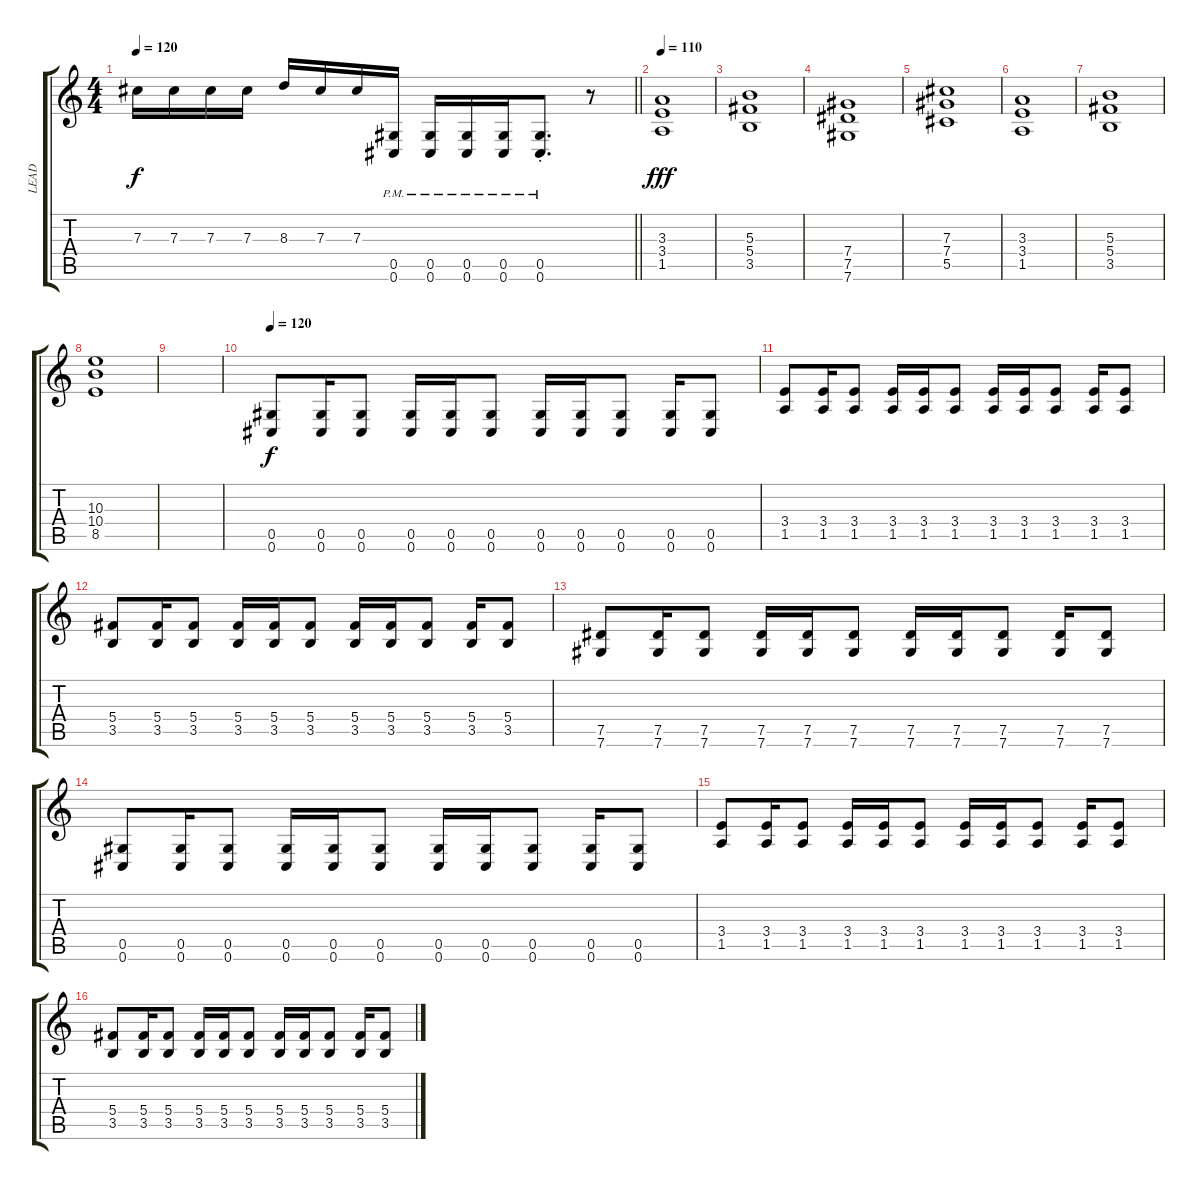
\track ("LEAD" "LEAD") {instrument overdrivenguitar}
\staff {score tabs}
\tuning (Eb4 Bb3 Gb3 Db3 Ab2 Db2) {hide}
\ts (4 4)
\tempo 120
\clef g2
\barLineRight lightlight
\ks c
7.3.16{dy f} 7.3.16 7.3.16 7.3.16 8.3.16 7.3.16 7.3.16 (0.5{pm} 0.6{pm}).16 (0.5{pm} 0.6{pm}).16 (0.5{pm} 0.6{pm}).16 (0.5{pm} 0.6{pm}).16 (0.5{pm st} 0.6{pm}).8{d} r.8 |
\tempo 110
(3.3 3.4 1.5).1{dy fff} |
(5.3 5.4 3.5).1 |
(7.4 7.5 7.6).1 |
(7.3 7.4 5.5).1 |
(3.3 3.4 1.5).1 |
(5.3 5.4 3.5).1 |
(10.3 10.4 8.5).1 |
|
\tempo 120
(0.5 0.6).8{dy f} (0.5 0.6).16 (0.5 0.6).8 (0.5 0.6).16 (0.5 0.6).16 (0.5 0.6).8 (0.5 0.6).16 (0.5 0.6).16 (0.5 0.6).8 (0.5 0.6).16 (0.5 0.6).8 |
(3.4 1.5).8 (3.4 1.5).16 (3.4 1.5).8 (3.4 1.5).16 (3.4 1.5).16 (3.4 1.5).8 (3.4 1.5).16 (3.4 1.5).16 (3.4 1.5).8 (3.4 1.5).16 (3.4 1.5).8 |
(5.4 3.5).8 (5.4 3.5).16 (5.4 3.5).8 (5.4 3.5).16 (5.4 3.5).16 (5.4 3.5).8 (5.4 3.5).16 (5.4 3.5).16 (5.4 3.5).8 (5.4 3.5).16 (5.4 3.5).8 |
(7.5 7.6).8 (7.5 7.6).16 (7.5 7.6).8 (7.5 7.6).16 (7.5 7.6).16 (7.5 7.6).8 (7.5 7.6).16 (7.5 7.6).16 (7.5 7.6).8 (7.5 7.6).16 (7.5 7.6).8 |
(0.5 0.6).8 (0.5 0.6).16 (0.5 0.6).8 (0.5 0.6).16 (0.5 0.6).16 (0.5 0.6).8 (0.5 0.6).16 (0.5 0.6).16 (0.5 0.6).8 (0.5 0.6).16 (0.5 0.6).8 |
(3.4 1.5).8 (3.4 1.5).16 (3.4 1.5).8 (3.4 1.5).16 (3.4 1.5).16 (3.4 1.5).8 (3.4 1.5).16 (3.4 1.5).16 (3.4 1.5).8 (3.4 1.5).16 (3.4 1.5).8 |
(5.4 3.5).8 (5.4 3.5).16 (5.4 3.5).8 (5.4 3.5).16 (5.4 3.5).16 (5.4 3.5).8 (5.4 3.5).16 (5.4 3.5).16 (5.4 3.5).8 (5.4 3.5).16 (5.4 3.5).8
